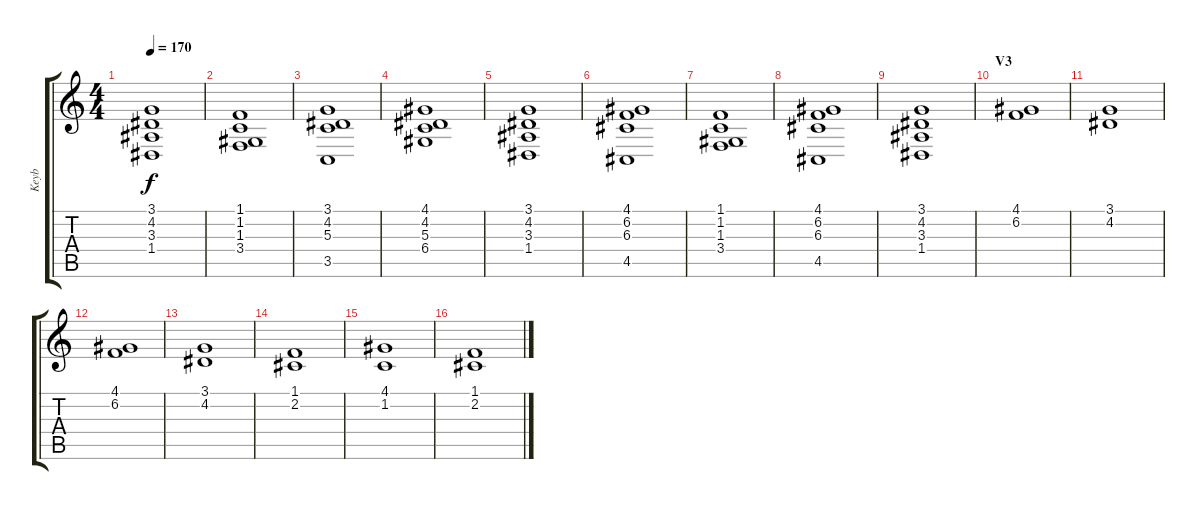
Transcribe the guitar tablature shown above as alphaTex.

\track ("Keyb" "Keyb") {instrument lead3calliope}
\staff {score tabs}
\tuning (E4 B3 G3 D3 A2 E2) {hide}
\ts (4 4)
\tempo 170
\clef g2
\ks c
(3.1 4.2 3.3 1.4).1{dy f} |
(1.1 1.2 1.3 3.4).1 |
(3.1 4.2 5.3 3.5).1 |
(4.1 4.2 5.3 6.4).1 |
(3.1 4.2 3.3 1.4).1 |
(4.1 6.2 6.3 4.5).1 |
(1.1 1.2 1.3 3.4).1 |
(4.1 6.2 6.3 4.5).1 |
(3.1 4.2 3.3 1.4).1 |
\section ("" "V3")
(4.1 6.2).1{volume 7 instrument lead3calliope} |
(3.1 4.2).1 |
(4.1 6.2).1 |
(3.1 4.2).1 |
(1.1 2.2).1 |
(4.1 1.2).1 |
(1.1 2.2).1
